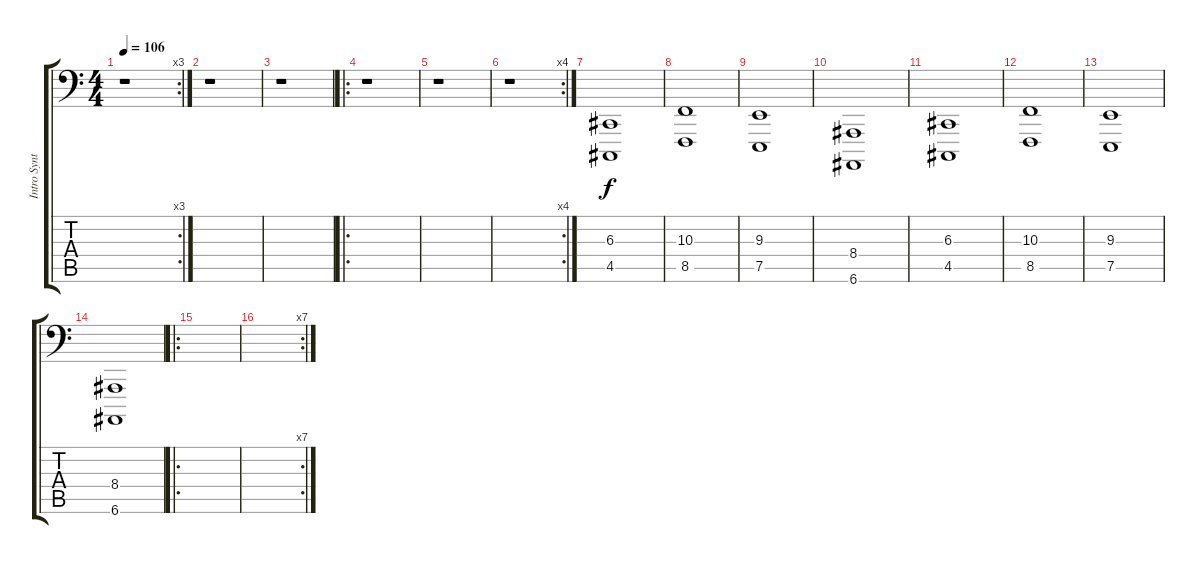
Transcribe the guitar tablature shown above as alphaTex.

\track ("Intro Synth" "Intro Synt") {instrument lead2sawtooth}
\staff {score tabs}
\tuning (E2 B1 G1 D1 A0 E0) {hide}
\rc 3
\ts (4 4)
\tempo 106
\clef f4
\ks c
r.1{dy f} |
r.1 |
r.1 |
\ro
r.1 |
r.1 |
\rc 4
r.1 |
(6.3 4.5).1{instrument lead2sawtooth} |
(10.3 8.5).1 |
(9.3 7.5).1 |
(8.4 6.6).1 |
(6.3 4.5).1 |
(10.3 8.5).1 |
(9.3 7.5).1 |
(8.4 6.6).1 |
\ro
|
\rc 7
